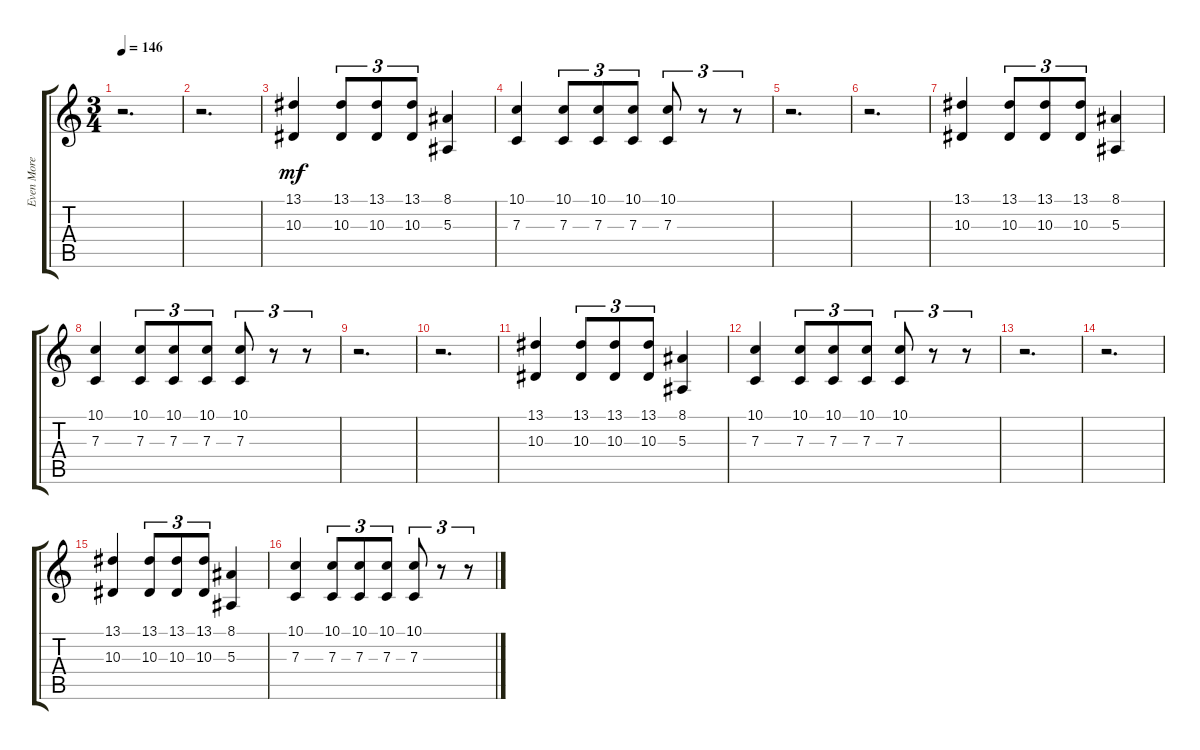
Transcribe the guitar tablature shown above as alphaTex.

\track ("Even More More Keys" "Even More ") {instrument oboe}
\staff {score tabs}
\tuning (D4 A3 F3 C3 G2 C2) {hide}
\ts (3 4)
\tempo 146
\clef g2
\ks c
r.2{d dy mf} |
r.2{d} |
(13.1 10.3).4 (13.1 10.3).8{tu (3 2)} (13.1 10.3).8{tu (3 2)} (13.1 10.3).8{tu (3 2)} (8.1 5.3).4 |
(10.1 7.3).4 (10.1 7.3).8{tu (3 2)} (10.1 7.3).8{tu (3 2)} (10.1 7.3).8{tu (3 2)} (10.1 7.3).8{tu (3 2)} r.8{tu (3 2)} r.8{tu (3 2)} |
r.2{d} |
r.2{d} |
(13.1 10.3).4 (13.1 10.3).8{tu (3 2)} (13.1 10.3).8{tu (3 2)} (13.1 10.3).8{tu (3 2)} (8.1 5.3).4 |
(10.1 7.3).4 (10.1 7.3).8{tu (3 2)} (10.1 7.3).8{tu (3 2)} (10.1 7.3).8{tu (3 2)} (10.1 7.3).8{tu (3 2)} r.8{tu (3 2)} r.8{tu (3 2)} |
r.2{d} |
r.2{d} |
(13.1 10.3).4 (13.1 10.3).8{tu (3 2)} (13.1 10.3).8{tu (3 2)} (13.1 10.3).8{tu (3 2)} (8.1 5.3).4 |
(10.1 7.3).4 (10.1 7.3).8{tu (3 2)} (10.1 7.3).8{tu (3 2)} (10.1 7.3).8{tu (3 2)} (10.1 7.3).8{tu (3 2)} r.8{tu (3 2)} r.8{tu (3 2)} |
r.2{d} |
r.2{d} |
(13.1 10.3).4 (13.1 10.3).8{tu (3 2)} (13.1 10.3).8{tu (3 2)} (13.1 10.3).8{tu (3 2)} (8.1 5.3).4 |
(10.1 7.3).4 (10.1 7.3).8{tu (3 2)} (10.1 7.3).8{tu (3 2)} (10.1 7.3).8{tu (3 2)} (10.1 7.3).8{tu (3 2)} r.8{tu (3 2)} r.8{tu (3 2)}
